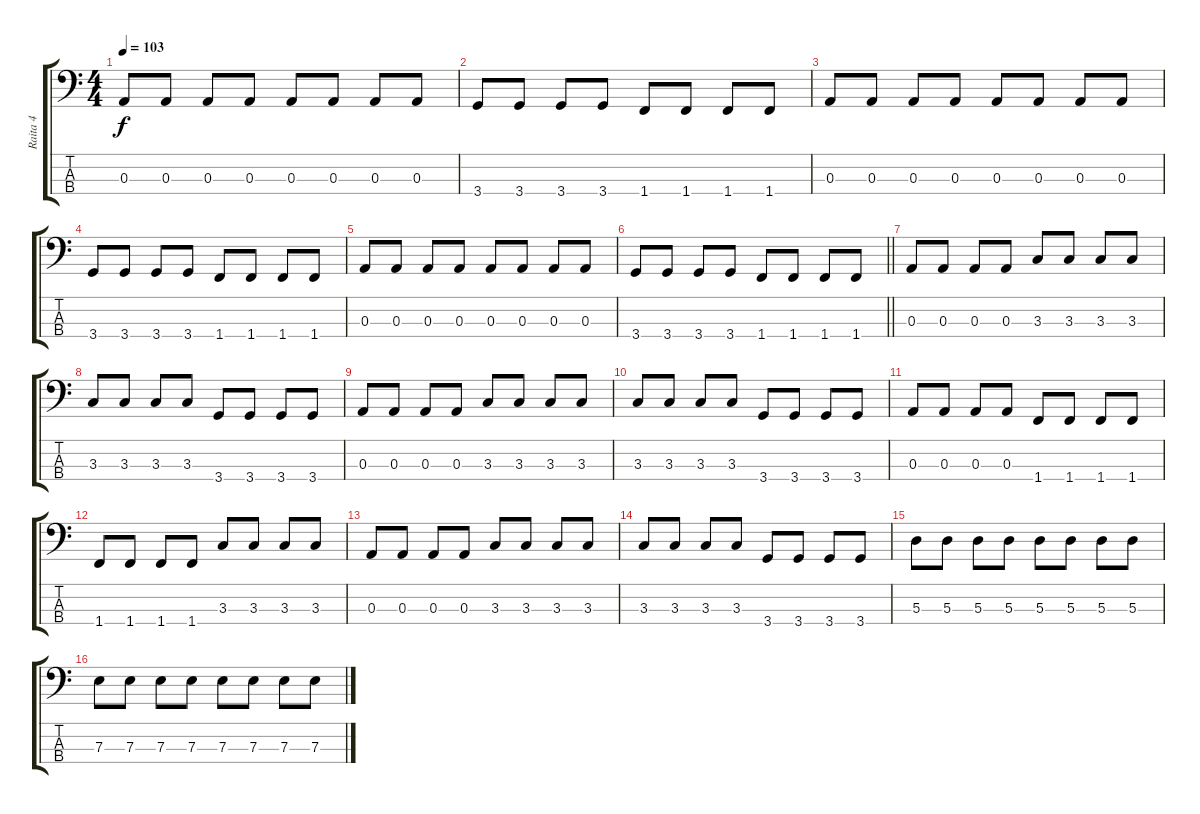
\track ("Raita 4" "Raita 4") {instrument electricbassfinger}
\staff {score tabs}
\tuning (G2 D2 A1 E1) {hide}
\ts (4 4)
\tempo 103
\clef f4
\ks c
0.3.8{dy f} 0.3.8 0.3.8 0.3.8 0.3.8 0.3.8 0.3.8 0.3.8 |
3.4.8 3.4.8 3.4.8 3.4.8 1.4.8 1.4.8 1.4.8 1.4.8 |
0.3.8 0.3.8 0.3.8 0.3.8 0.3.8 0.3.8 0.3.8 0.3.8 |
3.4.8 3.4.8 3.4.8 3.4.8 1.4.8 1.4.8 1.4.8 1.4.8 |
0.3.8 0.3.8 0.3.8 0.3.8 0.3.8 0.3.8 0.3.8 0.3.8 |
\barLineRight lightlight
3.4.8 3.4.8 3.4.8 3.4.8 1.4.8 1.4.8 1.4.8 1.4.8 |
0.3.8 0.3.8 0.3.8 0.3.8 3.3.8 3.3.8 3.3.8 3.3.8 |
3.3.8 3.3.8 3.3.8 3.3.8 3.4.8 3.4.8 3.4.8 3.4.8 |
0.3.8 0.3.8 0.3.8 0.3.8 3.3.8 3.3.8 3.3.8 3.3.8 |
3.3.8 3.3.8 3.3.8 3.3.8 3.4.8 3.4.8 3.4.8 3.4.8 |
0.3.8 0.3.8 0.3.8 0.3.8 1.4.8 1.4.8 1.4.8 1.4.8 |
1.4.8 1.4.8 1.4.8 1.4.8 3.3.8 3.3.8 3.3.8 3.3.8 |
0.3.8 0.3.8 0.3.8 0.3.8 3.3.8 3.3.8 3.3.8 3.3.8 |
3.3.8 3.3.8 3.3.8 3.3.8 3.4.8 3.4.8 3.4.8 3.4.8 |
5.3.8 5.3.8 5.3.8 5.3.8 5.3.8 5.3.8 5.3.8 5.3.8 |
7.3.8 7.3.8 7.3.8 7.3.8 7.3.8 7.3.8 7.3.8 7.3.8
